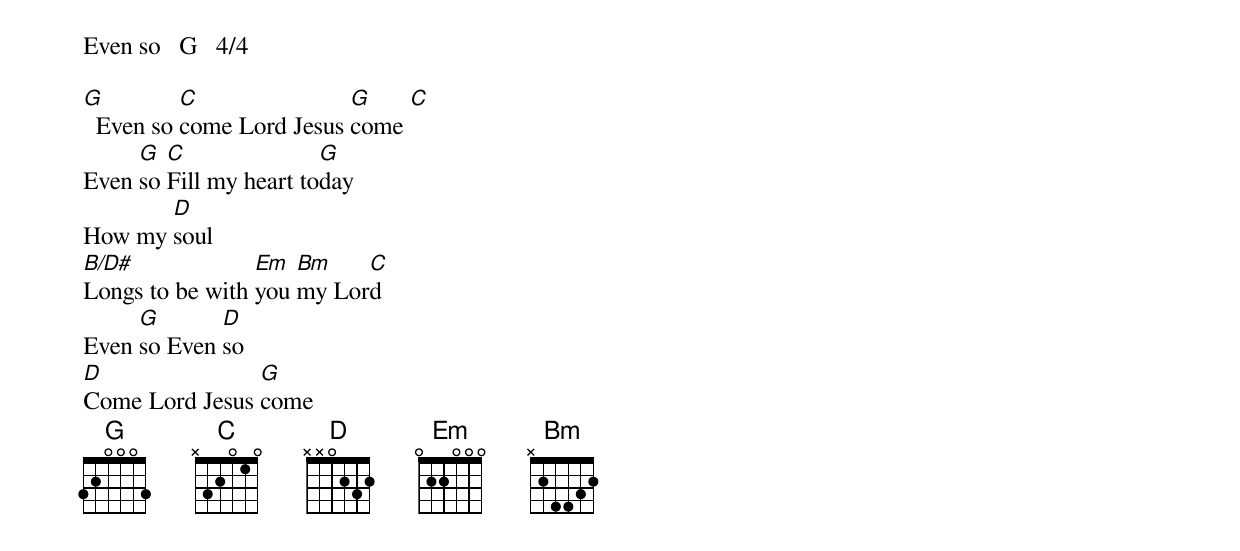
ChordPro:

Even so   G   4/4

[G]  Even so [C]come Lord Jesus [G]come [C]
Even [G]so [C]Fill my heart to[G]day
How my [D]soul
[B/D#]Longs to be with [Em]you [Bm]my Lor[C]d
Even [G]so Even [D]so
[D]Come Lord Jesus [G]come
